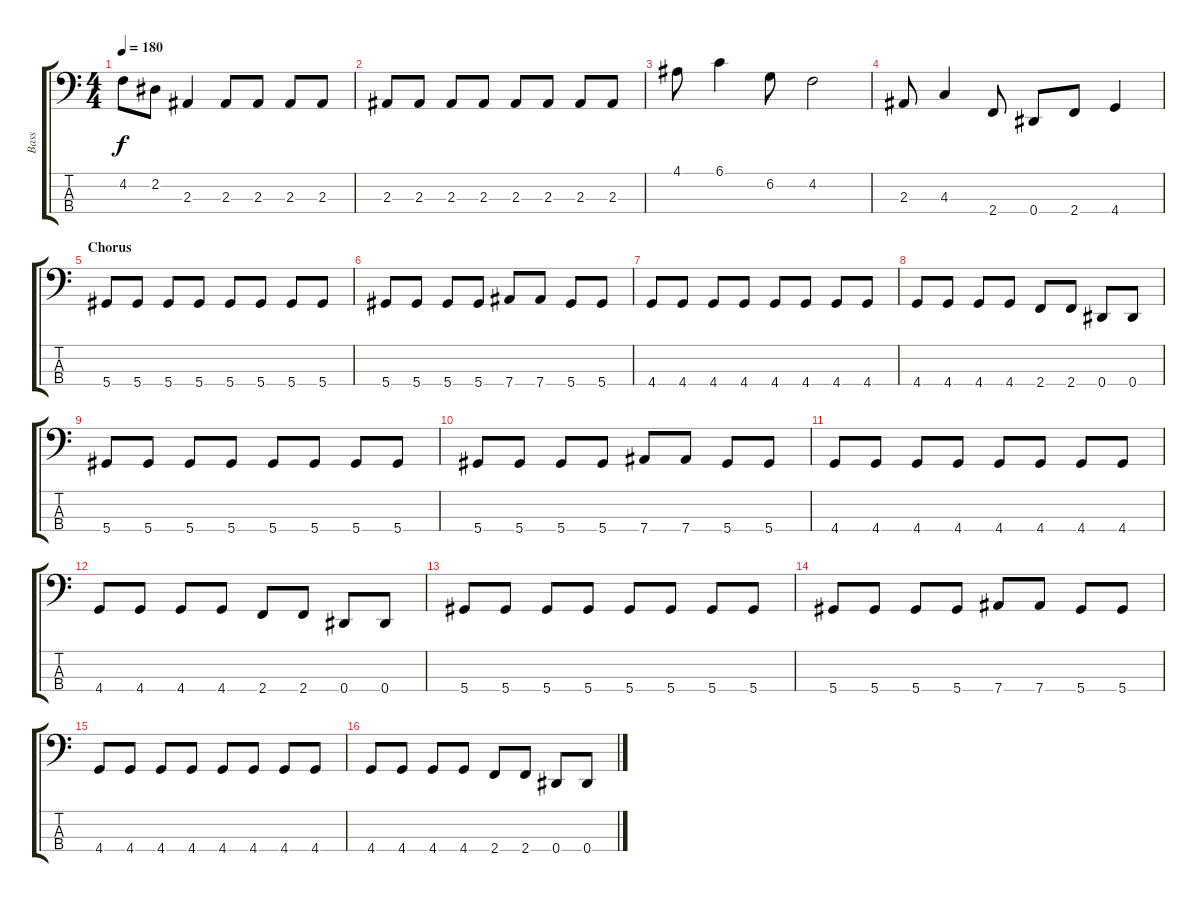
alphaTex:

\track ("Bass" "Bass") {instrument electricbasspick}
\staff {score tabs}
\tuning (Gb2 Db2 Ab1 Eb1) {hide}
\ts (4 4)
\tempo 180
\clef f4
\ks c
4.2.8{dy f} 2.2.8 2.3.4 2.3.8 2.3.8 2.3.8 2.3.8 |
2.3.8 2.3.8 2.3.8 2.3.8 2.3.8 2.3.8 2.3.8 2.3.8 |
4.1.8 6.1.4 6.2.8 4.2.2 |
2.3.8 4.3.4 2.4.8 0.4.8 2.4.8 4.4.4 |
\section ("" "Chorus")
5.4.8 5.4.8 5.4.8 5.4.8 5.4.8 5.4.8 5.4.8 5.4.8 |
5.4.8 5.4.8 5.4.8 5.4.8 7.4.8 7.4.8 5.4.8 5.4.8 |
4.4.8 4.4.8 4.4.8 4.4.8 4.4.8 4.4.8 4.4.8 4.4.8 |
4.4.8 4.4.8 4.4.8 4.4.8 2.4.8 2.4.8 0.4.8 0.4.8 |
5.4.8 5.4.8 5.4.8 5.4.8 5.4.8 5.4.8 5.4.8 5.4.8 |
5.4.8 5.4.8 5.4.8 5.4.8 7.4.8 7.4.8 5.4.8 5.4.8 |
4.4.8 4.4.8 4.4.8 4.4.8 4.4.8 4.4.8 4.4.8 4.4.8 |
4.4.8 4.4.8 4.4.8 4.4.8 2.4.8 2.4.8 0.4.8 0.4.8 |
5.4.8 5.4.8 5.4.8 5.4.8 5.4.8 5.4.8 5.4.8 5.4.8 |
5.4.8 5.4.8 5.4.8 5.4.8 7.4.8 7.4.8 5.4.8 5.4.8 |
4.4.8 4.4.8 4.4.8 4.4.8 4.4.8 4.4.8 4.4.8 4.4.8 |
4.4.8 4.4.8 4.4.8 4.4.8 2.4.8 2.4.8 0.4.8 0.4.8
